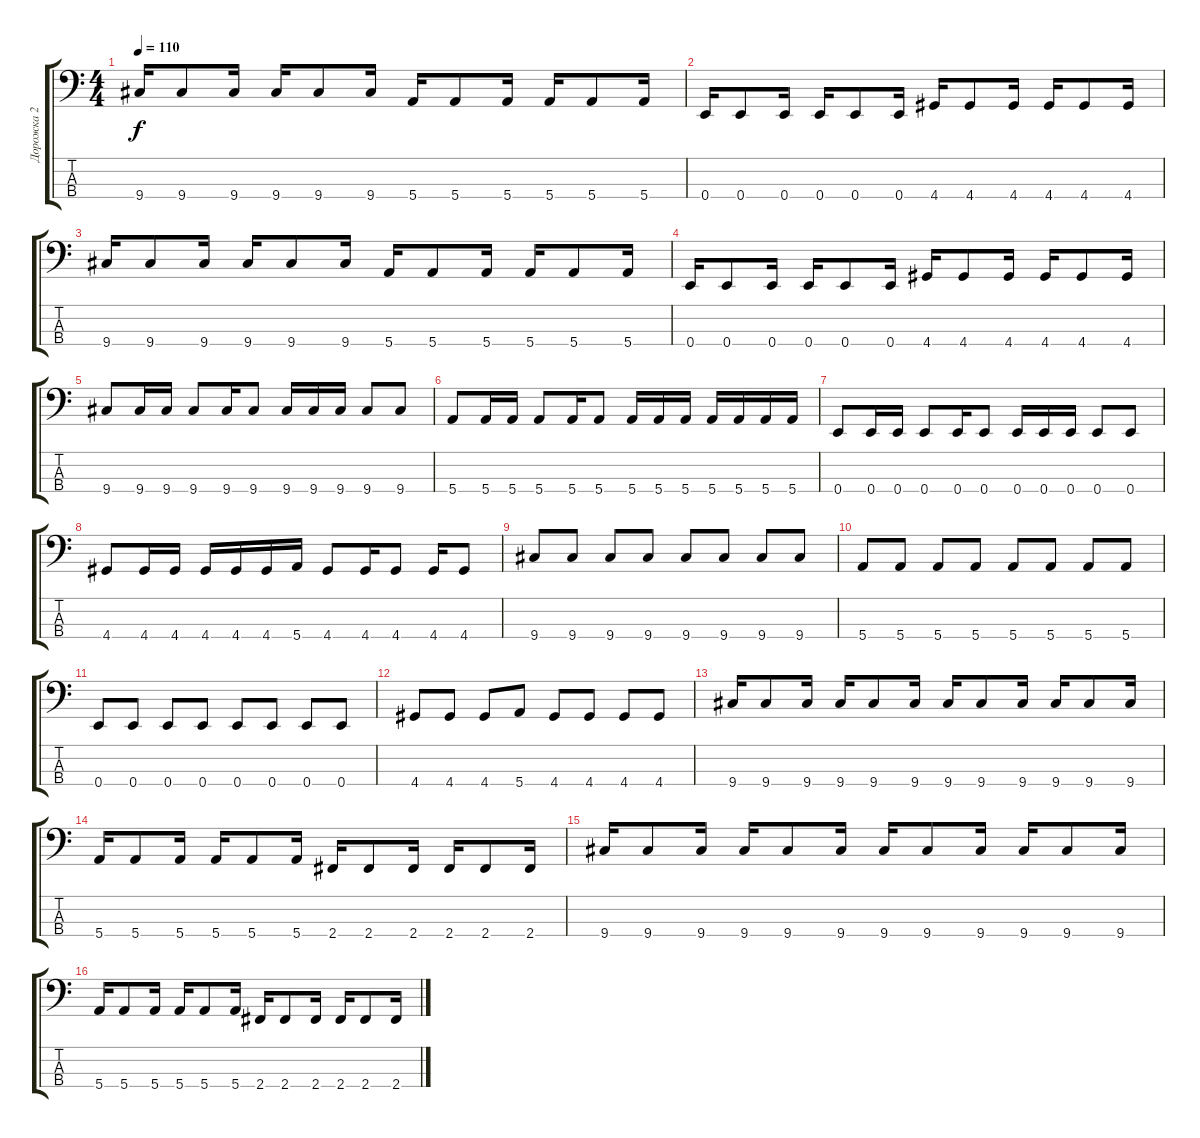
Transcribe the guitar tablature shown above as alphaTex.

\track ("Дорожка 2" "Дорожка 2") {instrument electricbassfinger}
\staff {score tabs}
\tuning (G2 D2 A1 E1) {hide}
\ts (4 4)
\tempo 110
\clef f4
\ks c
9.4.16{dy f} 9.4.8 9.4.16 9.4.16 9.4.8 9.4.16 5.4.16 5.4.8 5.4.16 5.4.16 5.4.8 5.4.16 |
0.4.16 0.4.8 0.4.16 0.4.16 0.4.8 0.4.16 4.4.16 4.4.8 4.4.16 4.4.16 4.4.8 4.4.16 |
9.4.16 9.4.8 9.4.16 9.4.16 9.4.8 9.4.16 5.4.16 5.4.8 5.4.16 5.4.16 5.4.8 5.4.16 |
0.4.16 0.4.8 0.4.16 0.4.16 0.4.8 0.4.16 4.4.16 4.4.8 4.4.16 4.4.16 4.4.8 4.4.16 |
9.4.8 9.4.16 9.4.16 9.4.8 9.4.16 9.4.8 9.4.16 9.4.16 9.4.16 9.4.8 9.4.8 |
5.4.8 5.4.16 5.4.16 5.4.8 5.4.16 5.4.8 5.4.16 5.4.16 5.4.16 5.4.16 5.4.16 5.4.16 5.4.16 |
0.4.8 0.4.16 0.4.16 0.4.8 0.4.16 0.4.8 0.4.16 0.4.16 0.4.16 0.4.8 0.4.8 |
4.4.8 4.4.16 4.4.16 4.4.16 4.4.16 4.4.16 5.4.16 4.4.8 4.4.16 4.4.8 4.4.16 4.4.8 |
9.4.8 9.4.8 9.4.8 9.4.8 9.4.8 9.4.8 9.4.8 9.4.8 |
5.4.8 5.4.8 5.4.8 5.4.8 5.4.8 5.4.8 5.4.8 5.4.8 |
0.4.8 0.4.8 0.4.8 0.4.8 0.4.8 0.4.8 0.4.8 0.4.8 |
4.4.8 4.4.8 4.4.8 5.4.8 4.4.8 4.4.8 4.4.8 4.4.8 |
9.4.16 9.4.8 9.4.16 9.4.16 9.4.8 9.4.16 9.4.16 9.4.8 9.4.16 9.4.16 9.4.8 9.4.16 |
5.4.16 5.4.8 5.4.16 5.4.16 5.4.8 5.4.16 2.4.16 2.4.8 2.4.16 2.4.16 2.4.8 2.4.16 |
9.4.16 9.4.8 9.4.16 9.4.16 9.4.8 9.4.16 9.4.16 9.4.8 9.4.16 9.4.16 9.4.8 9.4.16 |
5.4.16 5.4.8 5.4.16 5.4.16 5.4.8 5.4.16 2.4.16 2.4.8 2.4.16 2.4.16 2.4.8 2.4.16
